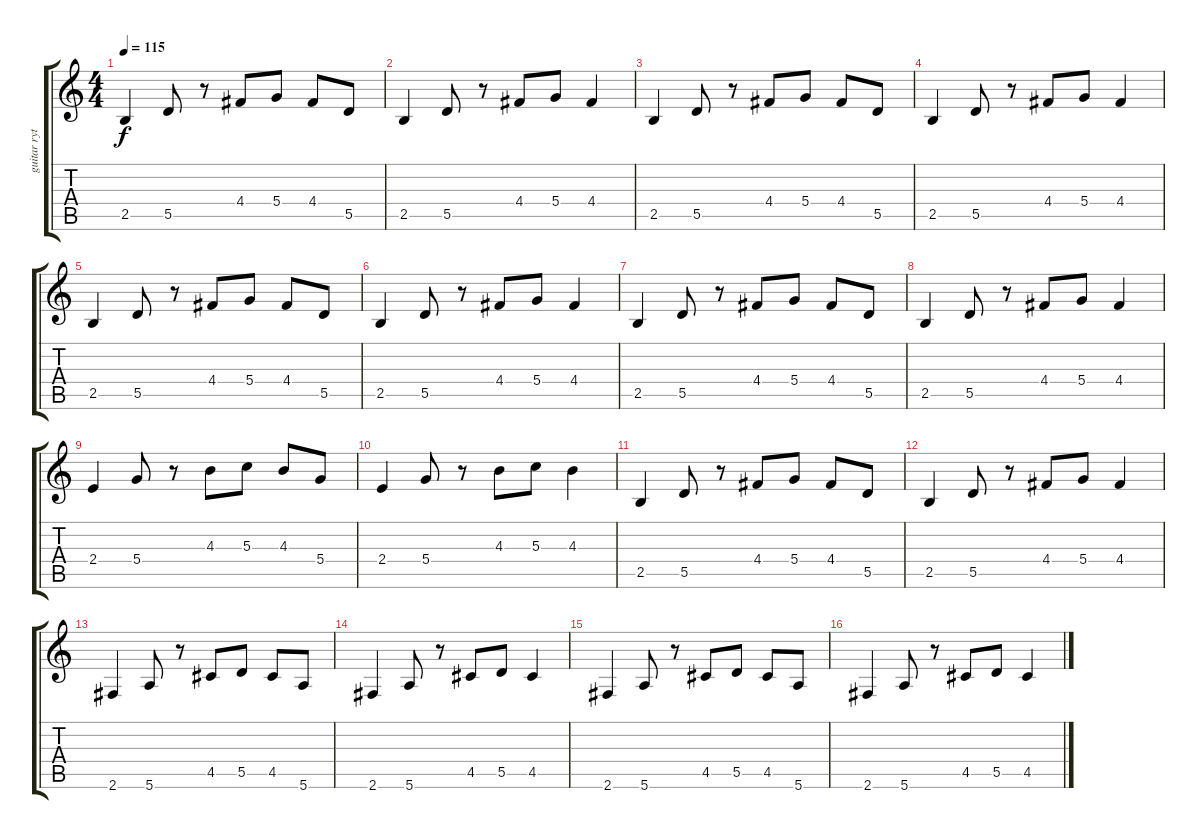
\track ("guitar rythme" "guitar ryt") {instrument acousticguitarsteel}
\staff {score tabs}
\tuning (E4 B3 G3 D3 A2 E2) {hide}
\ts (4 4)
\tempo 115
\clef g2
\ks c
2.5.4{dy f} 5.5.8 r.8 4.4.8 5.4.8 4.4.8 5.5.8 |
2.5.4 5.5.8 r.8 4.4.8 5.4.8 4.4.4 |
2.5.4 5.5.8 r.8 4.4.8 5.4.8 4.4.8 5.5.8 |
2.5.4 5.5.8 r.8 4.4.8 5.4.8 4.4.4 |
2.5.4 5.5.8 r.8 4.4.8 5.4.8 4.4.8 5.5.8 |
2.5.4 5.5.8 r.8 4.4.8 5.4.8 4.4.4 |
2.5.4 5.5.8 r.8 4.4.8 5.4.8 4.4.8 5.5.8 |
2.5.4 5.5.8 r.8 4.4.8 5.4.8 4.4.4 |
2.4.4 5.4.8 r.8 4.3.8 5.3.8 4.3.8 5.4.8 |
2.4.4 5.4.8 r.8 4.3.8 5.3.8 4.3.4 |
2.5.4 5.5.8 r.8 4.4.8 5.4.8 4.4.8 5.5.8 |
2.5.4 5.5.8 r.8 4.4.8 5.4.8 4.4.4 |
2.6.4 5.6.8 r.8 4.5.8 5.5.8 4.5.8 5.6.8 |
2.6.4 5.6.8 r.8 4.5.8 5.5.8 4.5.4 |
2.6.4 5.6.8 r.8 4.5.8 5.5.8 4.5.8 5.6.8 |
2.6.4 5.6.8 r.8 4.5.8 5.5.8 4.5.4
